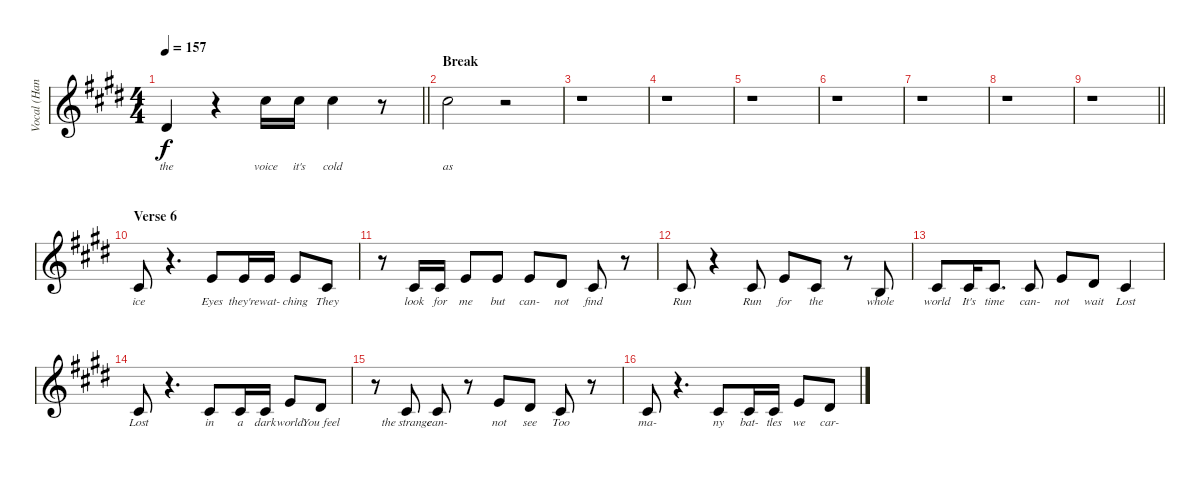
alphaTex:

\track ("Vocal (Hansi Kursch)" "Vocal (Han") {instrument flute}
\staff {score}
\tuning (E4 B3 G3 D3 A2 E2) {hide}
\ts (4 4)
\tempo 157
\clef g2
\barLineRight lightlight
\ks c#minor
8.3.4{lyrics (0 "the") lyrics (1 "") lyrics (2 "") lyrics (3 "") lyrics (4 "") dy f} r.4 9.1.16{lyrics (0 "voice") lyrics (1 "") lyrics (2 "") lyrics (3 "") lyrics (4 "")} 9.1.16{lyrics (0 "it's") lyrics (1 "") lyrics (2 "") lyrics (3 "") lyrics (4 "")} 9.1.4{lyrics (0 "cold") lyrics (1 "") lyrics (2 "") lyrics (3 "") lyrics (4 "")} r.8 |
\section ("" "Break")
9.1.2{lyrics (0 "as") lyrics (1 "") lyrics (2 "") lyrics (3 "") lyrics (4 "")} r.2 |
r.1 |
r.1 |
r.1 |
r.1 |
r.1 |
r.1 |
\barLineRight lightlight
r.1 |
\section ("" "Verse 6")
11.4.8{lyrics (0 "ice") lyrics (1 "") lyrics (2 "") lyrics (3 "") lyrics (4 "")} r.4{d} 9.3.8{lyrics (0 "Eyes") lyrics (1 "") lyrics (2 "") lyrics (3 "") lyrics (4 "")} 9.3.16{lyrics (0 "they're") lyrics (1 "") lyrics (2 "") lyrics (3 "") lyrics (4 "")} 9.3.16{lyrics (0 "wat-") lyrics (1 "") lyrics (2 "") lyrics (3 "") lyrics (4 "")} 9.3.8{lyrics (0 "ching") lyrics (1 "") lyrics (2 "") lyrics (3 "") lyrics (4 "")} 11.4.8{lyrics (0 "They") lyrics (1 "") lyrics (2 "") lyrics (3 "") lyrics (4 "")} |
r.8 11.4.16{lyrics (0 "look") lyrics (1 "") lyrics (2 "") lyrics (3 "") lyrics (4 "")} 11.4.16{lyrics (0 "for") lyrics (1 "") lyrics (2 "") lyrics (3 "") lyrics (4 "")} 9.3.8{lyrics (0 "me") lyrics (1 "") lyrics (2 "") lyrics (3 "") lyrics (4 "")} 9.3.8{lyrics (0 "but") lyrics (1 "") lyrics (2 "") lyrics (3 "") lyrics (4 "")} 9.3.8{lyrics (0 "can-") lyrics (1 "") lyrics (2 "") lyrics (3 "") lyrics (4 "")} 8.3.8{lyrics (0 "not") lyrics (1 "") lyrics (2 "") lyrics (3 "") lyrics (4 "")} 11.4.8{lyrics (0 "find") lyrics (1 "") lyrics (2 "") lyrics (3 "") lyrics (4 "")} r.8 |
11.4.8{lyrics (0 "Run") lyrics (1 "") lyrics (2 "") lyrics (3 "") lyrics (4 "")} r.4 11.4.8{lyrics (0 "Run") lyrics (1 "") lyrics (2 "") lyrics (3 "") lyrics (4 "")} 9.3.8{lyrics (0 "for") lyrics (1 "") lyrics (2 "") lyrics (3 "") lyrics (4 "")} 11.4.8{lyrics (0 "the") lyrics (1 "") lyrics (2 "") lyrics (3 "") lyrics (4 "")} r.8 9.4.8{lyrics (0 "whole") lyrics (1 "") lyrics (2 "") lyrics (3 "") lyrics (4 "")} |
11.4.8{lyrics (0 "world") lyrics (1 "") lyrics (2 "") lyrics (3 "") lyrics (4 "")} 11.4.16{lyrics (0 "It's") lyrics (1 "") lyrics (2 "") lyrics (3 "") lyrics (4 "")} 11.4.8{d lyrics (0 "time") lyrics (1 "") lyrics (2 "") lyrics (3 "") lyrics (4 "")} 11.4.8{lyrics (0 "can-") lyrics (1 "") lyrics (2 "") lyrics (3 "") lyrics (4 "")} 9.3.8{lyrics (0 "not") lyrics (1 "") lyrics (2 "") lyrics (3 "") lyrics (4 "")} 8.3.8{lyrics (0 "wait") lyrics (1 "") lyrics (2 "") lyrics (3 "") lyrics (4 "")} 11.4.4{lyrics (0 "Lost") lyrics (1 "") lyrics (2 "") lyrics (3 "") lyrics (4 "")} |
11.4.8{lyrics (0 "Lost") lyrics (1 "") lyrics (2 "") lyrics (3 "") lyrics (4 "")} r.4{d} 11.4.8{lyrics (0 "in") lyrics (1 "") lyrics (2 "") lyrics (3 "") lyrics (4 "")} 11.4.16{lyrics (0 "a") lyrics (1 "") lyrics (2 "") lyrics (3 "") lyrics (4 "")} 11.4.16{lyrics (0 "dark") lyrics (1 "") lyrics (2 "") lyrics (3 "") lyrics (4 "")} 9.3.8{lyrics (0 "world") lyrics (1 "") lyrics (2 "") lyrics (3 "") lyrics (4 "")} 8.3.8{lyrics (0 "You feel") lyrics (1 "") lyrics (2 "") lyrics (3 "") lyrics (4 "")} |
r.8 11.4.8{lyrics (0 "the strange") lyrics (1 "") lyrics (2 "") lyrics (3 "") lyrics (4 "")} 11.4.8{lyrics (0 "can-") lyrics (1 "") lyrics (2 "") lyrics (3 "") lyrics (4 "")} r.8 9.3.8{lyrics (0 "not") lyrics (1 "") lyrics (2 "") lyrics (3 "") lyrics (4 "")} 8.3.8{lyrics (0 "see") lyrics (1 "") lyrics (2 "") lyrics (3 "") lyrics (4 "")} 11.4.8{lyrics (0 "Too") lyrics (1 "") lyrics (2 "") lyrics (3 "") lyrics (4 "")} r.8 |
11.4.8{lyrics (0 "ma-") lyrics (1 "") lyrics (2 "") lyrics (3 "") lyrics (4 "")} r.4{d} 11.4.8{lyrics (0 "ny") lyrics (1 "") lyrics (2 "") lyrics (3 "") lyrics (4 "")} 11.4.16{lyrics (0 "bat-") lyrics (1 "") lyrics (2 "") lyrics (3 "") lyrics (4 "")} 11.4.16{lyrics (0 "tles") lyrics (1 "") lyrics (2 "") lyrics (3 "") lyrics (4 "")} 9.3.8{lyrics (0 "we") lyrics (1 "") lyrics (2 "") lyrics (3 "") lyrics (4 "")} 8.3.8{lyrics (0 "car-") lyrics (1 "") lyrics (2 "") lyrics (3 "") lyrics (4 "")}
